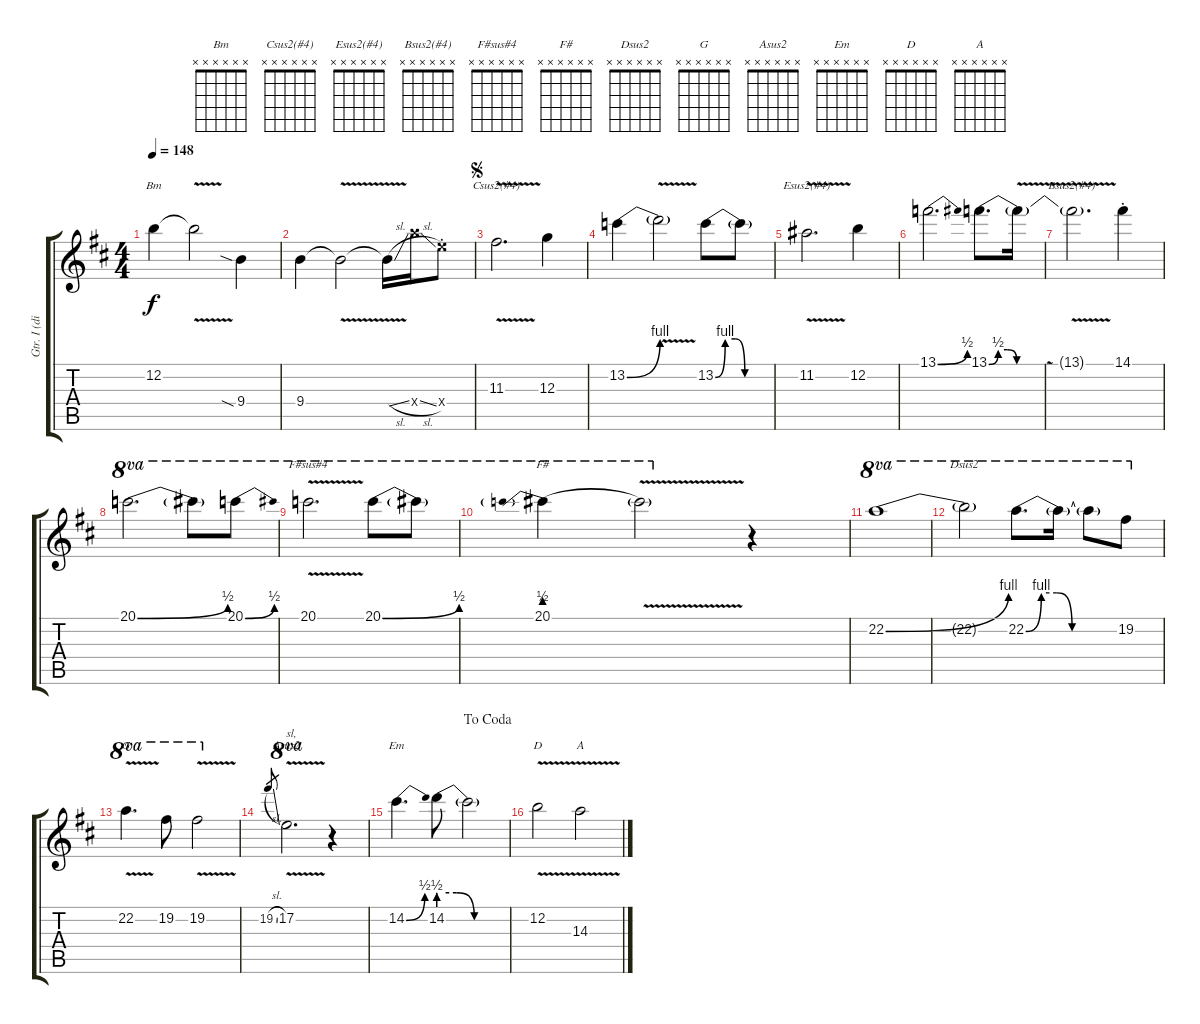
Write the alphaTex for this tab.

\track ("Gtr. I (dist.)" "Gtr. I (di") {instrument distortionguitar}
\staff {score tabs}
\tuning (E4 B3 G3 D3 A2 E2) {hide}
\chord ("Bm" x x x x x x)
\chord ("Csus2(#4)" x x x x x x)
\chord ("Esus2(#4)" x x x x x x)
\chord ("Bsus2(#4)" x x x x x x)
\chord ("F#sus#4" x x x x x x)
\chord ("F#" x x x x x x)
\chord ("Dsus2" x x x x x x)
\chord ("G" x x x x x x)
\chord ("Asus2" x x x x x x)
\chord ("Em" x x x x x x)
\chord ("D" x x x x x x)
\chord ("A" x x x x x x)
\ts (4 4)
\tempo 148
\clef g2
\ks d
12.2.4{ch "Bm" dy f} 12.2{v t}.2 9.4{sia}.4 |
9.4.4 9.4{v t}.2 9.4{sl t}.16 19.4{sl x}.16 14.4{st x}.8 |
\jump segno
11.3{v}.2{d ch "Csus2(#4)"} 12.3.4 |
13.2{be (bend 0 0 60 4)}.4 13.2{v t}.2 13.2{be (custom 0 0 10 4 20 4 30 0 60 0)}.8 13.2{t}.8 |
11.2{v}.2{d ch "Esus2(#4)"} 12.2.4 |
13.1{be (bend 0 0 60 2)}.2{d} 13.1{be (custom 0 0 10 2 20 2 30 0 60 0)}.8{d} 13.1{v t}.16 |
13.1{t}.2{d ch "Bsus2(#4)"} 14.1{st}.4 |
20.1{be (bend 0 0 60 2)}.2{d ot 8va} 20.1{t}.8{ot 8va} 20.1{be (bend 0 0 60 2)}.8{ot 8va} |
20.1{v}.2{d ch "F#sus#4" ot 8va} 20.1{be (bend 0 0 60 2)}.8{ot 8va} 20.1{t}.8{ot 8va} |
20.1{be (prebend 0 2 60 2)}.4{ch "F#" ot 8va} 20.1{v t}.2{ot 8va} r.4 |
22.2{be (bend 0 0 60 4)}.1{ot 8va} |
22.2{t}.2{ch "Dsus2" ot 8va} 22.2{be (custom 0 0 10 4 20 4 30 0 60 0)}.8{d ot 8va} 22.2{t}.16{ot 8va} 22.2{t}.8{ot 8va} 19.2.8{ot 8va} |
22.2{v}.4{d ch "G" ot 8va} 19.2.8{ot 8va} 19.2{v}.2{ot 8va} |
19.2{sl}.8{gr} 17.2{v}.2{d ch "Asus2" ot 8va txt "sl,"} r.4 |
\jump dacoda
14.2{be (bend 0 0 60 2)}.4{d ch "Em"} 14.2{be (custom 0 2 15 2 30 0 60 0)}.8 14.2{t}.2 |
12.2{v}.2{ch "D"} 14.3{v}.2{ch "A"}
